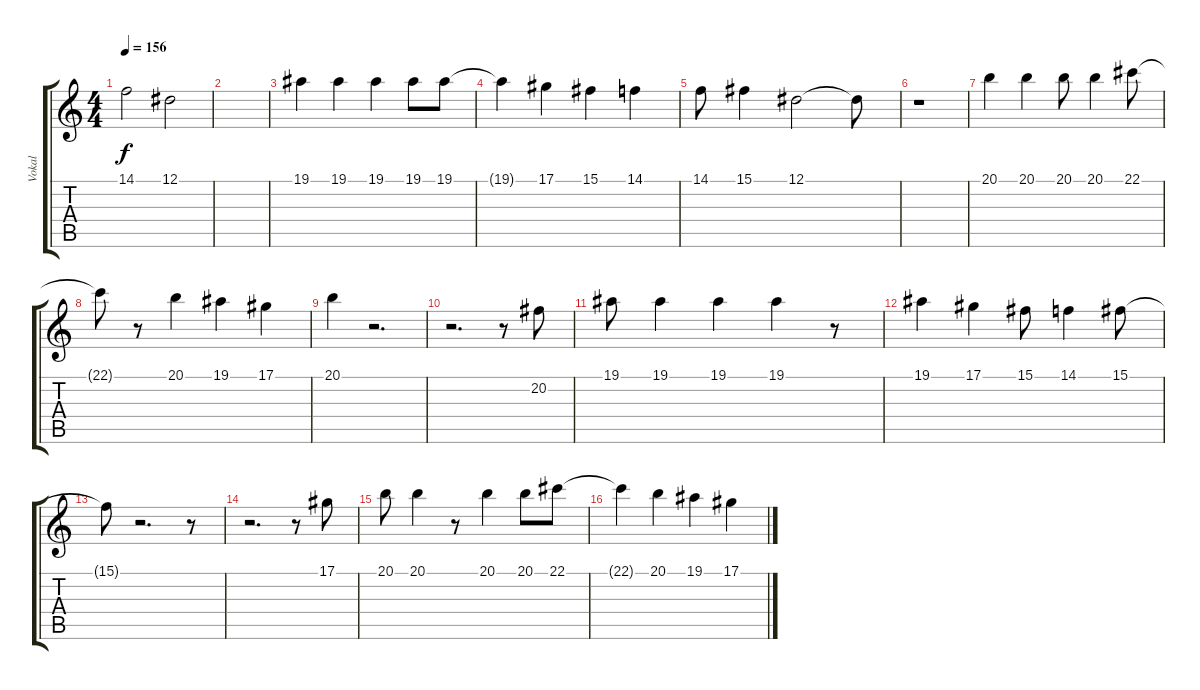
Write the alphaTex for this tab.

\track ("Vokal" "Vokal") {instrument altosax}
\staff {score tabs}
\tuning (Eb4 Bb3 Gb3 Db3 Ab2 Eb2) {hide}
\ts (4 4)
\tempo 156
\clef g2
\ks c
14.1.2{dy f} 12.1.2 |
|
19.1.4 19.1.4 19.1.4 19.1.8 19.1.8 |
19.1{t}.4 17.1.4 15.1.4 14.1.4 |
14.1.8 15.1.4 12.1.2 12.1{t}.8 |
r.1 |
20.1.4 20.1.4 20.1.8 20.1.4 22.1.8 |
22.1{t}.8 r.8 20.1.4 19.1.4 17.1.4 |
20.1.4 r.2{d} |
r.2{d} r.8 20.2.8 |
19.1.8 19.1.4 19.1.4 19.1.4 r.8 |
19.1.4 17.1.4 15.1.8 14.1.4 15.1.8 |
15.1{t}.8 r.2{d} r.8 |
r.2{d} r.8 17.1.8 |
20.1.8 20.1.4 r.8 20.1.4 20.1.8 22.1.8 |
22.1{t}.4 20.1.4 19.1.4 17.1.4
